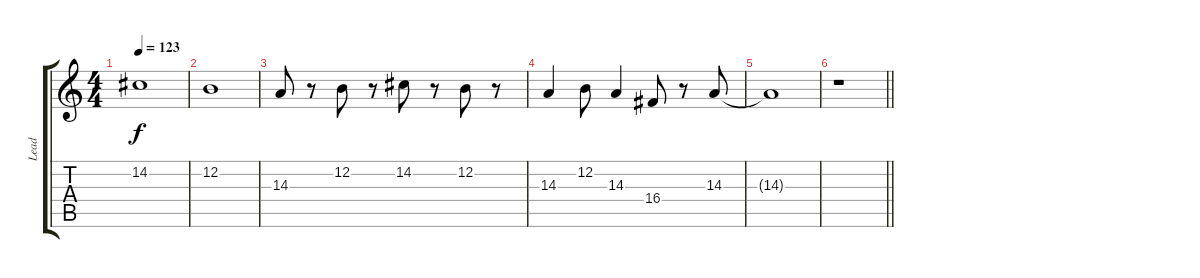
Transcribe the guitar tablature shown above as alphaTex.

\track ("Lead" "Lead") {instrument electricpiano1}
\staff {score tabs}
\tuning (E4 B3 G3 D3 A2 E2) {hide}
\ts (4 4)
\tempo 123
\clef g2
\ks c
14.2{t}.1{dy f} |
12.2.1 |
14.3.8 r.8 12.2.8 r.8 14.2.8 r.8 12.2.8 r.8 |
14.3.4 12.2.8 14.3.4 16.4.8 r.8 14.3.8 |
14.3{t}.1 |
\barLineRight lightlight
r.1
